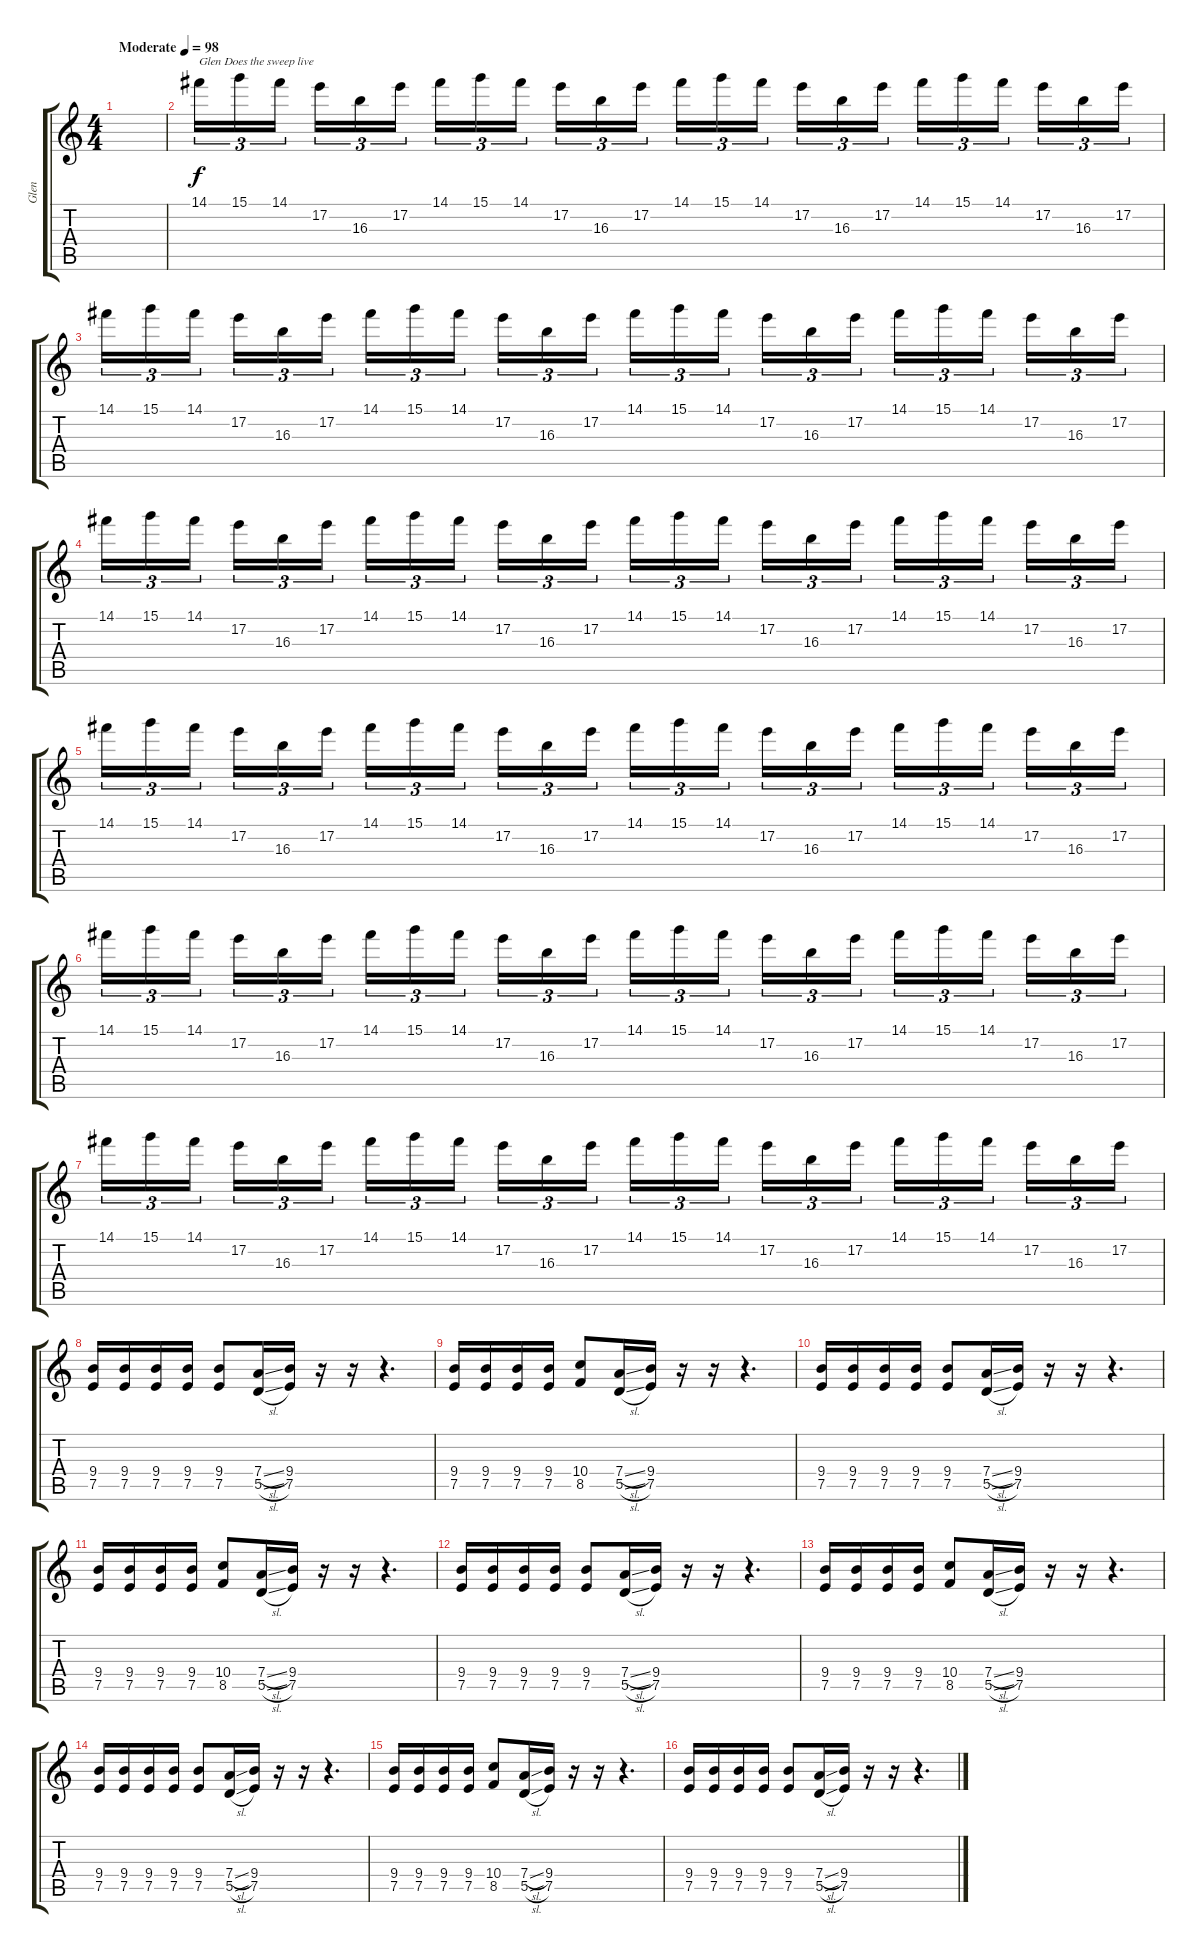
\track ("Glen" "Glen") {instrument distortionguitar}
\staff {score tabs}
\tuning (E4 B3 G3 D3 A2 E2) {hide}
\ts (4 4)
\tempo (98 "Moderate")
\clef g2
\ks c
|
14.1.16{tu (3 2) txt "Glen Does the sweep live"} 15.1.16{tu (3 2)} 14.1.16{tu (3 2) beam splitsecondary} 17.2.16{tu (3 2)} 16.3.16{tu (3 2)} 17.2.16{tu (3 2)} 14.1.16{tu (3 2)} 15.1.16{tu (3 2)} 14.1.16{tu (3 2) beam splitsecondary} 17.2.16{tu (3 2)} 16.3.16{tu (3 2)} 17.2.16{tu (3 2)} 14.1.16{tu (3 2)} 15.1.16{tu (3 2)} 14.1.16{tu (3 2) beam splitsecondary} 17.2.16{tu (3 2)} 16.3.16{tu (3 2)} 17.2.16{tu (3 2)} 14.1.16{tu (3 2)} 15.1.16{tu (3 2)} 14.1.16{tu (3 2) beam splitsecondary} 17.2.16{tu (3 2)} 16.3.16{tu (3 2)} 17.2.16{tu (3 2)} |
14.1.16{tu (3 2)} 15.1.16{tu (3 2)} 14.1.16{tu (3 2) beam splitsecondary} 17.2.16{tu (3 2)} 16.3.16{tu (3 2)} 17.2.16{tu (3 2)} 14.1.16{tu (3 2)} 15.1.16{tu (3 2)} 14.1.16{tu (3 2) beam splitsecondary} 17.2.16{tu (3 2)} 16.3.16{tu (3 2)} 17.2.16{tu (3 2)} 14.1.16{tu (3 2)} 15.1.16{tu (3 2)} 14.1.16{tu (3 2) beam splitsecondary} 17.2.16{tu (3 2)} 16.3.16{tu (3 2)} 17.2.16{tu (3 2)} 14.1.16{tu (3 2)} 15.1.16{tu (3 2)} 14.1.16{tu (3 2) beam splitsecondary} 17.2.16{tu (3 2)} 16.3.16{tu (3 2)} 17.2.16{tu (3 2)} |
14.1.16{tu (3 2)} 15.1.16{tu (3 2)} 14.1.16{tu (3 2) beam splitsecondary} 17.2.16{tu (3 2)} 16.3.16{tu (3 2)} 17.2.16{tu (3 2)} 14.1.16{tu (3 2)} 15.1.16{tu (3 2)} 14.1.16{tu (3 2) beam splitsecondary} 17.2.16{tu (3 2)} 16.3.16{tu (3 2)} 17.2.16{tu (3 2)} 14.1.16{tu (3 2)} 15.1.16{tu (3 2)} 14.1.16{tu (3 2) beam splitsecondary} 17.2.16{tu (3 2)} 16.3.16{tu (3 2)} 17.2.16{tu (3 2)} 14.1.16{tu (3 2)} 15.1.16{tu (3 2)} 14.1.16{tu (3 2) beam splitsecondary} 17.2.16{tu (3 2)} 16.3.16{tu (3 2)} 17.2.16{tu (3 2)} |
14.1.16{tu (3 2)} 15.1.16{tu (3 2)} 14.1.16{tu (3 2) beam splitsecondary} 17.2.16{tu (3 2)} 16.3.16{tu (3 2)} 17.2.16{tu (3 2)} 14.1.16{tu (3 2)} 15.1.16{tu (3 2)} 14.1.16{tu (3 2) beam splitsecondary} 17.2.16{tu (3 2)} 16.3.16{tu (3 2)} 17.2.16{tu (3 2)} 14.1.16{tu (3 2)} 15.1.16{tu (3 2)} 14.1.16{tu (3 2) beam splitsecondary} 17.2.16{tu (3 2)} 16.3.16{tu (3 2)} 17.2.16{tu (3 2)} 14.1.16{tu (3 2)} 15.1.16{tu (3 2)} 14.1.16{tu (3 2) beam splitsecondary} 17.2.16{tu (3 2)} 16.3.16{tu (3 2)} 17.2.16{tu (3 2)} |
14.1.16{tu (3 2)} 15.1.16{tu (3 2)} 14.1.16{tu (3 2) beam splitsecondary} 17.2.16{tu (3 2)} 16.3.16{tu (3 2)} 17.2.16{tu (3 2)} 14.1.16{tu (3 2)} 15.1.16{tu (3 2)} 14.1.16{tu (3 2) beam splitsecondary} 17.2.16{tu (3 2)} 16.3.16{tu (3 2)} 17.2.16{tu (3 2)} 14.1.16{tu (3 2)} 15.1.16{tu (3 2)} 14.1.16{tu (3 2) beam splitsecondary} 17.2.16{tu (3 2)} 16.3.16{tu (3 2)} 17.2.16{tu (3 2)} 14.1.16{tu (3 2)} 15.1.16{tu (3 2)} 14.1.16{tu (3 2) beam splitsecondary} 17.2.16{tu (3 2)} 16.3.16{tu (3 2)} 17.2.16{tu (3 2)} |
14.1.16{tu (3 2)} 15.1.16{tu (3 2)} 14.1.16{tu (3 2) beam splitsecondary} 17.2.16{tu (3 2)} 16.3.16{tu (3 2)} 17.2.16{tu (3 2)} 14.1.16{tu (3 2)} 15.1.16{tu (3 2)} 14.1.16{tu (3 2) beam splitsecondary} 17.2.16{tu (3 2)} 16.3.16{tu (3 2)} 17.2.16{tu (3 2)} 14.1.16{tu (3 2)} 15.1.16{tu (3 2)} 14.1.16{tu (3 2) beam splitsecondary} 17.2.16{tu (3 2)} 16.3.16{tu (3 2)} 17.2.16{tu (3 2)} 14.1.16{tu (3 2)} 15.1.16{tu (3 2)} 14.1.16{tu (3 2) beam splitsecondary} 17.2.16{tu (3 2)} 16.3.16{tu (3 2)} 17.2.16{tu (3 2)} |
(9.4 7.5).16{dy f} (9.4 7.5).16 (9.4 7.5).16 (9.4 7.5).16 (9.4 7.5).8 (7.4{sl} 5.5{sl}).16 (9.4 7.5).16 r.16 r.16 r.4{d} |
(9.4 7.5).16 (9.4 7.5).16 (9.4 7.5).16 (9.4 7.5).16 (10.4 8.5).8 (7.4{sl} 5.5{sl}).16 (9.4 7.5).16 r.16 r.16 r.4{d} |
(9.4 7.5).16 (9.4 7.5).16 (9.4 7.5).16 (9.4 7.5).16 (9.4 7.5).8 (7.4{sl} 5.5{sl}).16 (9.4 7.5).16 r.16 r.16 r.4{d} |
(9.4 7.5).16 (9.4 7.5).16 (9.4 7.5).16 (9.4 7.5).16 (10.4 8.5).8 (7.4{sl} 5.5{sl}).16 (9.4 7.5).16 r.16 r.16 r.4{d} |
(9.4 7.5).16 (9.4 7.5).16 (9.4 7.5).16 (9.4 7.5).16 (9.4 7.5).8 (7.4{sl} 5.5{sl}).16 (9.4 7.5).16 r.16 r.16 r.4{d} |
(9.4 7.5).16 (9.4 7.5).16 (9.4 7.5).16 (9.4 7.5).16 (10.4 8.5).8 (7.4{sl} 5.5{sl}).16 (9.4 7.5).16 r.16 r.16 r.4{d} |
(9.4 7.5).16 (9.4 7.5).16 (9.4 7.5).16 (9.4 7.5).16 (9.4 7.5).8 (7.4{sl} 5.5{sl}).16 (9.4 7.5).16 r.16 r.16 r.4{d} |
(9.4 7.5).16 (9.4 7.5).16 (9.4 7.5).16 (9.4 7.5).16 (10.4 8.5).8 (7.4{sl} 5.5{sl}).16 (9.4 7.5).16 r.16 r.16 r.4{d} |
(9.4 7.5).16 (9.4 7.5).16 (9.4 7.5).16 (9.4 7.5).16 (9.4 7.5).8 (7.4{sl} 5.5{sl}).16 (9.4 7.5).16 r.16 r.16 r.4{d}
